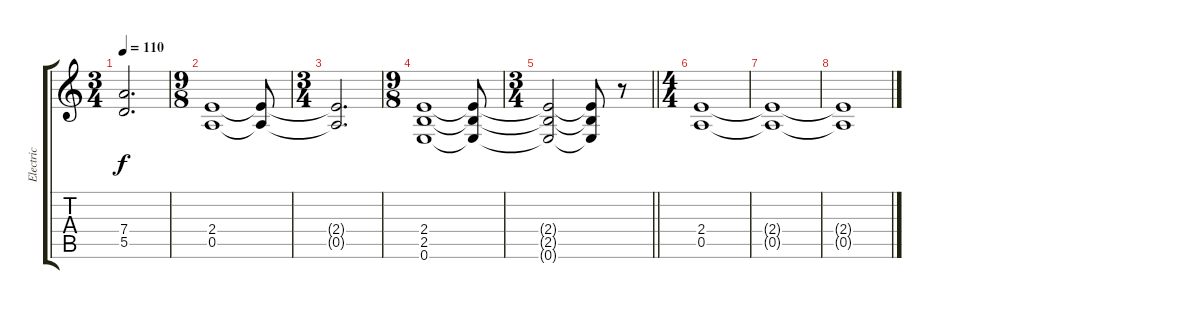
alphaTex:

\track ("Electric" "Electric") {instrument overdrivenguitar}
\staff {score tabs}
\tuning (E4 B3 G3 D3 A2 E2) {hide}
\ts (3 4)
\tempo 110
\clef g2
\ks c
(7.4{t} 5.5{t}).2{d dy f} |
\ts (9 8)
(2.4 0.5).1 (2.4{t} 0.5{t}).8 |
\ts (3 4)
(2.4{t} 0.5{t}).2{d} |
\ts (9 8)
(2.4 2.5 0.6).1 (2.4{t} 2.5{t} 0.6{t}).8 |
\ts (3 4)
\barLineRight lightlight
(2.4{t} 2.5{t} 0.6{t}).2 (2.4{t} 2.5{t} 0.6{t}).8 r.8 |
\ts (4 4)
(2.4 0.5).1 |
(2.4{t} 0.5{t}).1 |
(2.4{t} 0.5{t}).1
